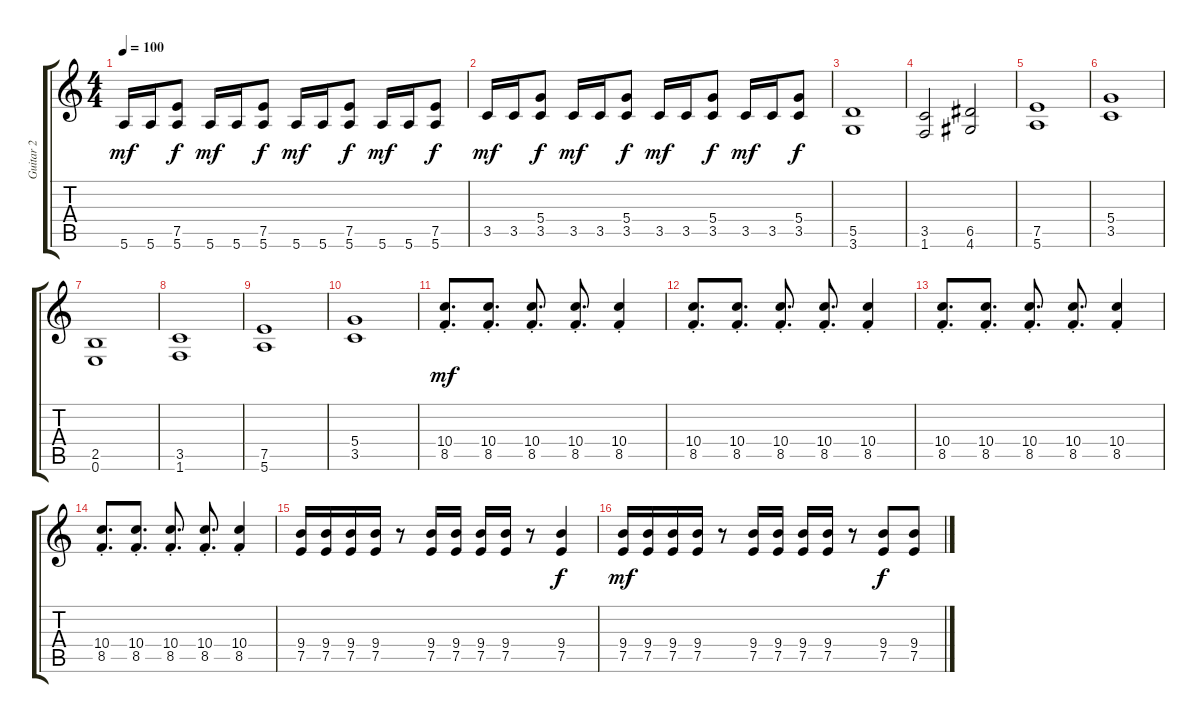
\track ("Guitar 2" "Guitar 2") {instrument distortionguitar}
\staff {score tabs}
\tuning (E4 B3 G3 D3 A2 E2) {hide}
\ts (4 4)
\tempo 100
\clef g2
\ks c
5.6.16{dy mf} 5.6.16 (7.5 5.6).8{dy f} 5.6.16{dy mf} 5.6.16 (7.5 5.6).8{dy f} 5.6.16{dy mf} 5.6.16 (7.5 5.6).8{dy f} 5.6.16{dy mf} 5.6.16 (7.5 5.6).8{dy f} |
3.5.16{dy mf} 3.5.16 (5.4 3.5).8{dy f} 3.5.16{dy mf} 3.5.16 (5.4 3.5).8{dy f} 3.5.16{dy mf} 3.5.16 (5.4 3.5).8{dy f} 3.5.16{dy mf} 3.5.16 (5.4 3.5).8{dy f} |
(5.5 3.6).1 |
(3.5 1.6).2 (6.5 4.6).2 |
(7.5 5.6).1 |
(5.4 3.5).1 |
(2.5 0.6).1 |
(3.5 1.6).1 |
(7.5 5.6).1 |
(5.4 3.5).1 |
(10.4{st} 8.5{st}).8{d dy mf} (10.4{st} 8.5{st}).8{d} (10.4{st} 8.5{st}).8{d} (10.4{st} 8.5{st}).8{d} (10.4{st} 8.5{st}).4 |
(10.4{st} 8.5{st}).8{d} (10.4{st} 8.5{st}).8{d} (10.4{st} 8.5{st}).8{d} (10.4{st} 8.5{st}).8{d} (10.4{st} 8.5{st}).4 |
(10.4{st} 8.5{st}).8{d} (10.4{st} 8.5{st}).8{d} (10.4{st} 8.5{st}).8{d} (10.4{st} 8.5{st}).8{d} (10.4{st} 8.5{st}).4 |
(10.4{st} 8.5{st}).8{d} (10.4{st} 8.5{st}).8{d} (10.4{st} 8.5{st}).8{d} (10.4{st} 8.5{st}).8{d} (10.4{st} 8.5{st}).4 |
(9.4 7.5).16 (9.4 7.5).16 (9.4 7.5).16 (9.4 7.5).16 r.8 (9.4 7.5).16 (9.4 7.5).16 (9.4 7.5).16 (9.4 7.5).16 r.8 (9.4 7.5).4{dy f} |
(9.4 7.5).16{dy mf} (9.4 7.5).16 (9.4 7.5).16 (9.4 7.5).16 r.8 (9.4 7.5).16 (9.4 7.5).16 (9.4 7.5).16 (9.4 7.5).16 r.8 (9.4 7.5).8{dy f} (9.4 7.5).8
